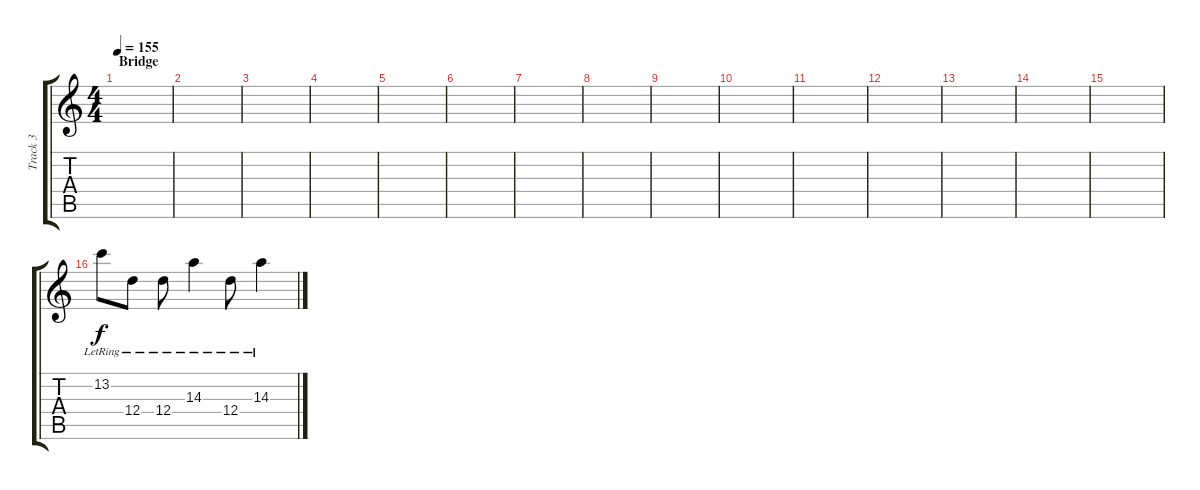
\track ("Track 3" "Track 3") {instrument electricguitarjazz}
\staff {score tabs}
\tuning (E4 B3 G3 D3 A2 E2) {hide}
\ts (4 4)
\section ("" "Bridge")
\tempo 155
\clef g2
\ks c
|
|
|
|
|
|
|
|
|
|
|
|
|
|
|
13.2{lr}.8 12.4{lr}.8 12.4{lr}.8 14.3{lr}.4 12.4{lr}.8 14.3{lr}.4
